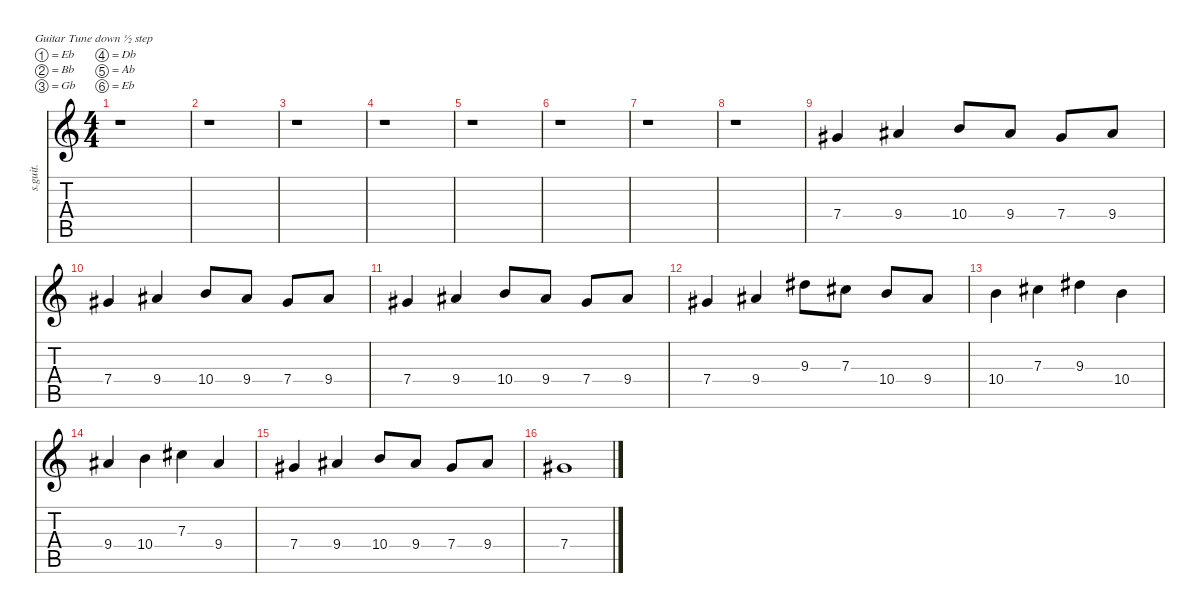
\defaultSystemsLayout 4
\hideDynamics
\bracketExtendMode nobrackets
\track ("" "s.guit.") {instrument distortionguitar}
\staff {score tabs}
\tuning (Eb4 Bb3 Gb3 Db3 Ab2 Eb2)
\ts (4 4)
\beaming (8 2 2 2 2)
\tempo (184 hide)
\clef g2
\ks c
r.1{dy f} |
r.1 |
r.1 |
r.1 |
r.1 |
r.1 |
r.1 |
r.1 |
7.4{acc #}.4 9.4{acc #}.4 10.4.8 9.4{acc #}.8 7.4{acc #}.8 9.4{acc #}.8 |
7.4{acc #}.4 9.4{acc #}.4 10.4.8 9.4{acc #}.8 7.4{acc #}.8 9.4{acc #}.8 |
7.4{acc #}.4 9.4{acc #}.4 10.4.8 9.4{acc #}.8 7.4{acc #}.8 9.4{acc #}.8 |
7.4{acc #}.4 9.4{acc #}.4 9.3{acc #}.8 7.3{acc #}.8 10.4.8 9.4{acc #}.8 |
10.4.4 7.3{acc #}.4 9.3{acc #}.4 10.4.4 |
9.4{acc #}.4 10.4.4 7.3{acc #}.4 9.4{acc #}.4 |
7.4{acc #}.4 9.4{acc #}.4 10.4.8 9.4{acc #}.8 7.4{acc #}.8 9.4{acc #}.8 |
7.4{acc #}.1
